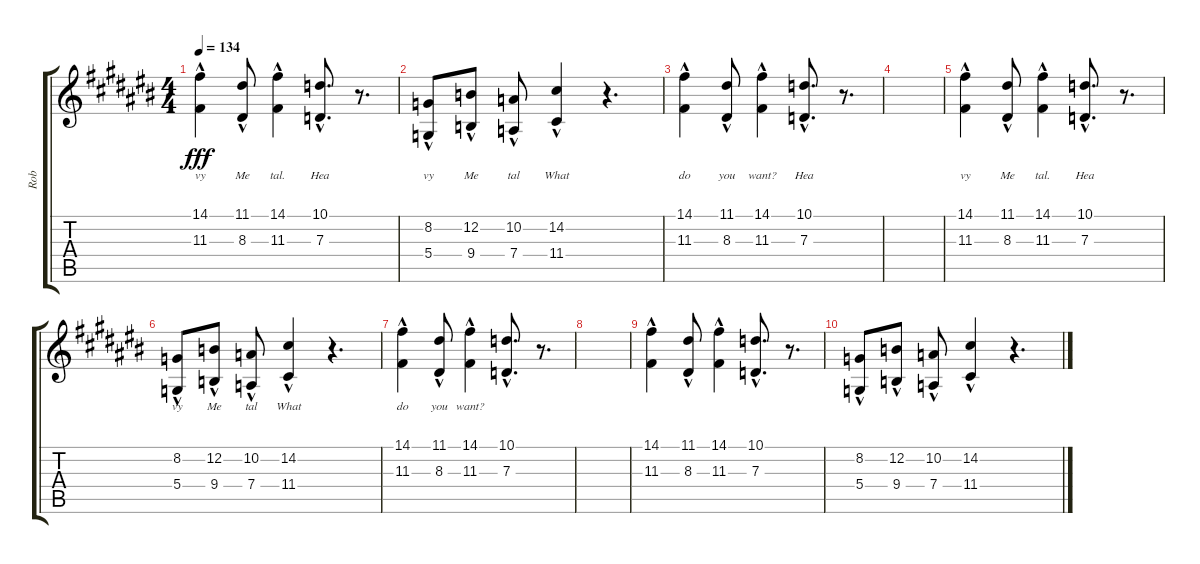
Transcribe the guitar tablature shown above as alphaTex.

\track ("Rob" "Rob") {instrument lead2sawtooth}
\staff {score tabs}
\tuning (E4 B3 G3 D3 A2 E2) {hide}
\ts (4 4)
\tempo 134
\clef g2
\ks c#
(14.1{hac} 11.3{hac}).4{lyrics (0 "vy") lyrics (1 "") lyrics (2 "") lyrics (3 "") lyrics (4 "") dy fff} (11.1{hac} 8.3{hac}).8{lyrics (0 "Me") lyrics (1 "") lyrics (2 "") lyrics (3 "") lyrics (4 "")} (14.1{hac} 11.3{hac}).4{lyrics (0 "tal.") lyrics (1 "") lyrics (2 "") lyrics (3 "") lyrics (4 "")} (10.1{hac} 7.3{hac}).8{d lyrics (0 "Hea") lyrics (1 "") lyrics (2 "") lyrics (3 "") lyrics (4 "")} r.8{d} |
(8.2{hac} 5.4{hac}).8{lyrics (0 "vy") lyrics (1 "") lyrics (2 "") lyrics (3 "") lyrics (4 "")} (12.2{hac} 9.4{hac}).8{lyrics (0 "Me") lyrics (1 "") lyrics (2 "") lyrics (3 "") lyrics (4 "")} (10.2{hac} 7.4{hac}).8{lyrics (0 "tal") lyrics (1 "") lyrics (2 "") lyrics (3 "") lyrics (4 "")} (14.2{hac} 11.4{hac}).4{lyrics (0 "What") lyrics (1 "") lyrics (2 "") lyrics (3 "") lyrics (4 "")} r.4{d} |
(14.1{hac} 11.3{hac}).4{lyrics (0 "do") lyrics (1 "") lyrics (2 "") lyrics (3 "") lyrics (4 "")} (11.1{hac} 8.3{hac}).8{lyrics (0 "you") lyrics (1 "") lyrics (2 "") lyrics (3 "") lyrics (4 "")} (14.1{hac} 11.3{hac}).4{lyrics (0 "want?") lyrics (1 "") lyrics (2 "") lyrics (3 "") lyrics (4 "")} (10.1{hac} 7.3{hac}).8{d lyrics (0 "Hea") lyrics (1 "") lyrics (2 "") lyrics (3 "") lyrics (4 "")} r.8{d} |
|
(14.1{hac} 11.3{hac}).4{lyrics (0 "vy") lyrics (1 "") lyrics (2 "") lyrics (3 "") lyrics (4 "")} (11.1{hac} 8.3{hac}).8{lyrics (0 "Me") lyrics (1 "") lyrics (2 "") lyrics (3 "") lyrics (4 "")} (14.1{hac} 11.3{hac}).4{lyrics (0 "tal.") lyrics (1 "") lyrics (2 "") lyrics (3 "") lyrics (4 "")} (10.1{hac} 7.3{hac}).8{d lyrics (0 "Hea") lyrics (1 "") lyrics (2 "") lyrics (3 "") lyrics (4 "")} r.8{d} |
(8.2{hac} 5.4{hac}).8{lyrics (0 "vy") lyrics (1 "") lyrics (2 "") lyrics (3 "") lyrics (4 "")} (12.2{hac} 9.4{hac}).8{lyrics (0 "Me") lyrics (1 "") lyrics (2 "") lyrics (3 "") lyrics (4 "")} (10.2{hac} 7.4{hac}).8{lyrics (0 "tal") lyrics (1 "") lyrics (2 "") lyrics (3 "") lyrics (4 "")} (14.2{hac} 11.4{hac}).4{lyrics (0 "What") lyrics (1 "") lyrics (2 "") lyrics (3 "") lyrics (4 "")} r.4{d} |
(14.1{hac} 11.3{hac}).4{lyrics (0 "do") lyrics (1 "") lyrics (2 "") lyrics (3 "") lyrics (4 "")} (11.1{hac} 8.3{hac}).8{lyrics (0 "you") lyrics (1 "") lyrics (2 "") lyrics (3 "") lyrics (4 "")} (14.1{hac} 11.3{hac}).4{lyrics (0 "want?") lyrics (1 "") lyrics (2 "") lyrics (3 "") lyrics (4 "")} (10.1{hac} 7.3{hac}).8{d} r.8{d} |
|
(14.1{hac} 11.3{hac}).4 (11.1{hac} 8.3{hac}).8 (14.1{hac} 11.3{hac}).4 (10.1{hac} 7.3{hac}).8{d} r.8{d} |
(8.2{hac} 5.4{hac}).8 (12.2{hac} 9.4{hac}).8 (10.2{hac} 7.4{hac}).8 (14.2{hac} 11.4{hac}).4 r.4{d}
